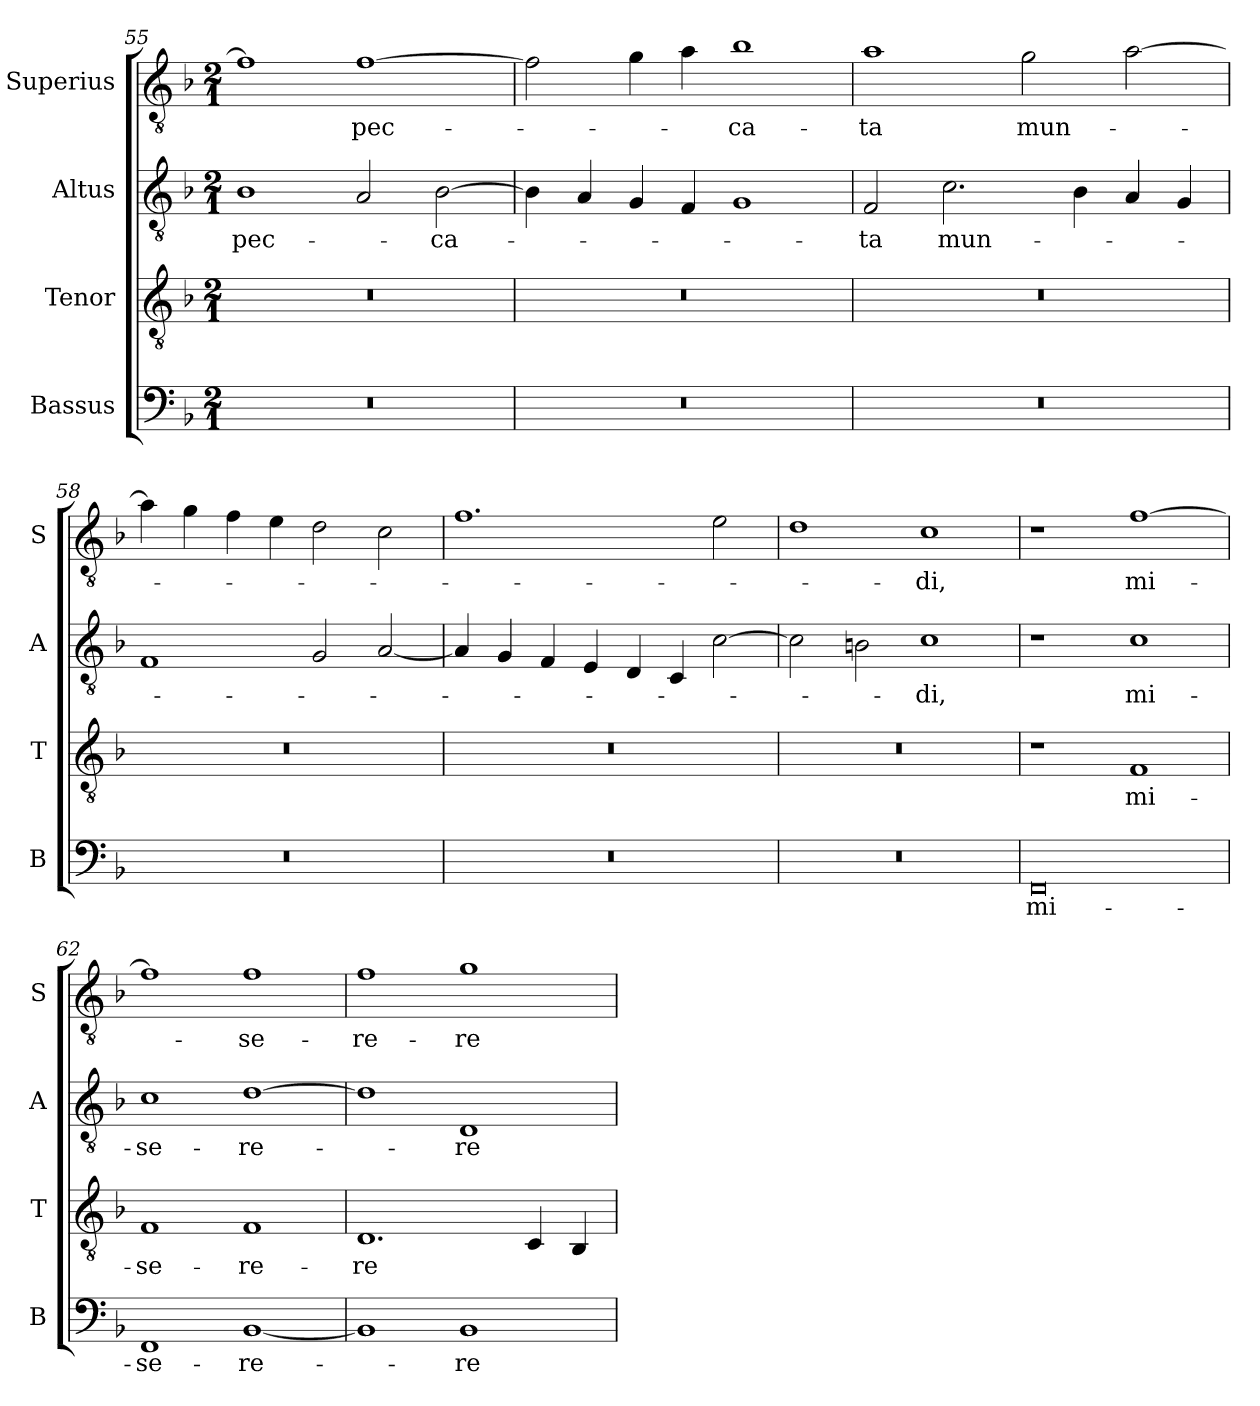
**kern	**text	**kern	**text	**kern	**text	**kern	**text
*part4	*part4	*part3	*part3	*part2	*part2	*part1	*part1
*staff4	*staff4	*staff3	*staff3	*staff2	*staff2	*staff1	*staff1
*I"Bassus	*	*I"Tenor	*	*I"Altus	*	*I"Superius	*
*I'B	*	*I'T	*	*I'A	*	*I'S	*
*clefF4	*	*clefGv2	*	*clefGv2	*	*clefGv2	*
*k[b-]	*	*k[b-]	*	*k[b-]	*	*k[b-]	*
*M2/1	*	*M2/1	*	*M2/1	*	*M2/1	*
=55	=55	=55	=55	=55	=55	=55	=55
0r	.	0r	.	1B-	pec-	1f]	.
.	.	.	.	2A	.	[1f	pec-
.	.	.	.	[2B-	-ca-	.	.
=56	=56	=56	=56	=56	=56	=56	=56
0r	.	0r	.	4B-]	.	2f]	.
.	.	.	.	4A	.	.	.
.	.	.	.	4G	.	4g	.
.	.	.	.	4F	.	4a	.
.	.	.	.	1G	.	1b-	-ca-
=57	=57	=57	=57	=57	=57	=57	=57
0r	.	0r	.	2F	-ta	1a	-ta
.	.	.	.	2.c	mun-	.	.
.	.	.	.	.	.	2g	mun-
.	.	.	.	4B-	.	.	.
.	.	.	.	4A	.	[2a	.
.	.	.	.	4G	.	.	.
=58	=58	=58	=58	=58	=58	=58	=58
0r	.	0r	.	1F	.	4a]	.
.	.	.	.	.	.	4g	.
.	.	.	.	.	.	4f	.
.	.	.	.	.	.	4e	.
.	.	.	.	2G	.	2d	.
.	.	.	.	[2A	.	2c	.
=59	=59	=59	=59	=59	=59	=59	=59
0r	.	0r	.	4A]	.	1.f	.
.	.	.	.	4G	.	.	.
.	.	.	.	4F	.	.	.
.	.	.	.	4E	.	.	.
.	.	.	.	4D	.	.	.
.	.	.	.	4C	.	.	.
.	.	.	.	[2c	.	2e	.
=60	=60	=60	=60	=60	=60	=60	=60
0r	.	0r	.	2c]	.	1d	.
.	.	.	.	2Bn	.	.	.
.	.	.	.	1c	-di,	1c	-di,
=61	=61	=61	=61	=61	=61	=61	=61
0FF	mi-	1r	.	1r	.	1r	.
.	.	1F	mi-	1c	mi-	[1f	mi-
=62	=62	=62	=62	=62	=62	=62	=62
1FF	-se-	1F	-se-	1c	-se-	1f]	.
[1BB-	-re-	1F	-re-	[1d	-re-	1f	-se-
=63	=63	=63	=63	=63	=63	=63	=63
1BB-]	.	1.D	-re	1d]	.	1f	-re-
1BB-	-re	.	.	1D	-re	1g	-re
.	.	4C	.	.	.	.	.
.	.	4BB-	.	.	.	.	.
=	=	=	=	=	=	=	=
*-	*-	*-	*-	*-	*-	*-	*-
